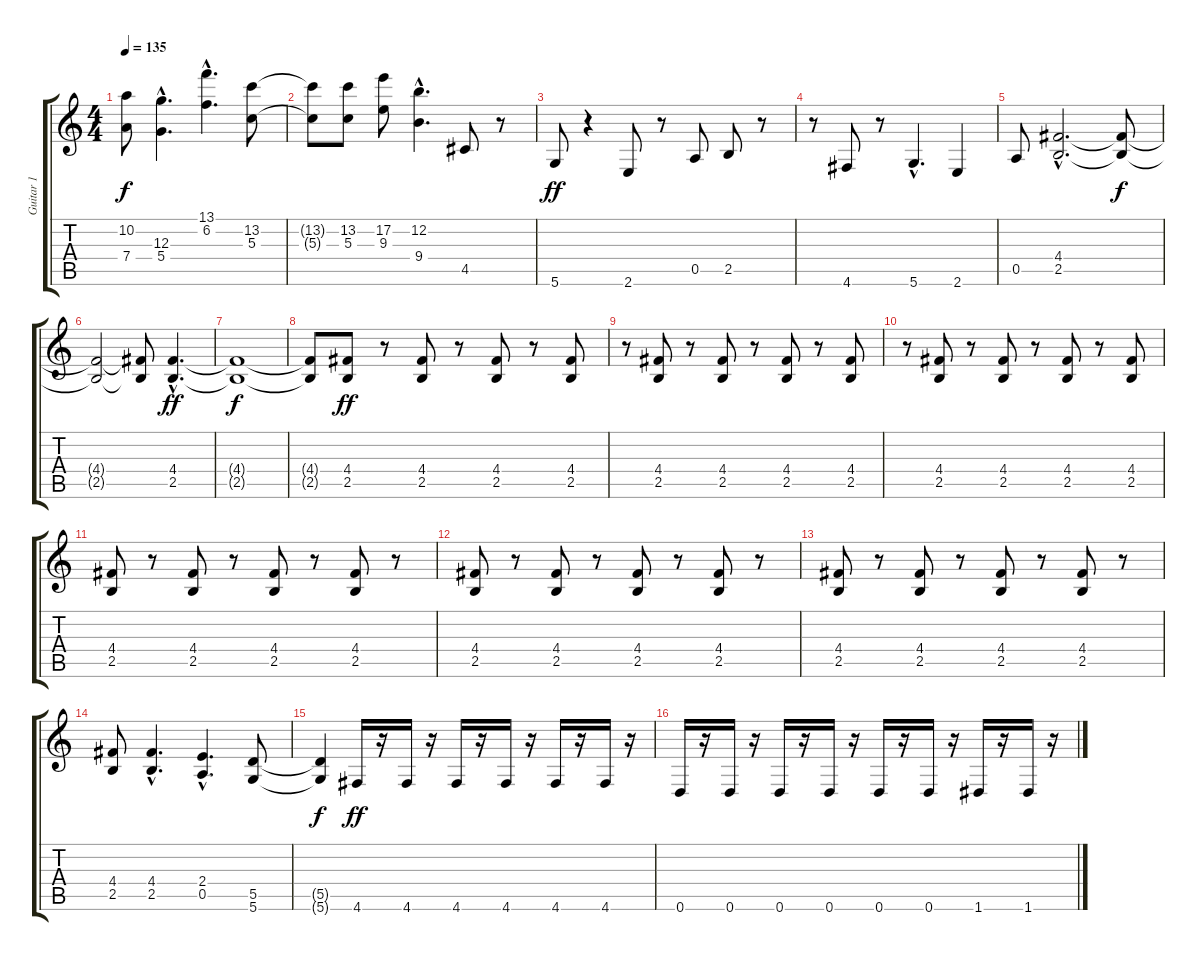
\track ("Guitar 1" "Guitar 1") {instrument distortionguitar}
\staff {score tabs}
\tuning (E4 B3 G3 D3 A2 D2) {hide}
\ts (4 4)
\tempo 135
\clef g2
\ks c
(10.2 7.4).8{dy f} (12.3{hac} 5.4{hac}).4{d} (13.1{hac} 6.2{hac}).4{d} (13.2 5.3).8 |
(13.2{t} 5.3{t}).8 (13.2 5.3).8 (17.2 9.3).8 (12.2{hac} 9.4{hac}).4{d} 4.5.8{balance 13} r.8 |
5.6.8{dy ff} r.4 2.6.8 r.8 0.5.8 2.5.8 r.8 |
r.8 4.6.8 r.8 5.6{hac}.4{d} 2.6.4 |
0.5.8 (4.4{hac} 2.5{hac}).2{d} (4.4{t} 2.5{t}).8{dy f} |
(4.4{t} 2.5{t}).2 (4.4{t} 2.5{t}).8 (4.4{hac} 2.5{hac}).4{d dy ff} |
(4.4{t} 2.5{t}).1{dy f} |
(4.4{t} 2.5{t}).8 (4.4 2.5).8{dy ff} r.8 (4.4 2.5).8 r.8 (4.4 2.5).8 r.8 (4.4 2.5).8 |
r.8 (4.4 2.5).8 r.8 (4.4 2.5).8 r.8 (4.4 2.5).8 r.8 (4.4 2.5).8 |
r.8 (4.4 2.5).8 r.8 (4.4 2.5).8 r.8 (4.4 2.5).8 r.8 (4.4 2.5).8 |
(4.4 2.5).8 r.8 (4.4 2.5).8 r.8 (4.4 2.5).8 r.8 (4.4 2.5).8 r.8 |
(4.4 2.5).8 r.8 (4.4 2.5).8 r.8 (4.4 2.5).8 r.8 (4.4 2.5).8 r.8 |
(4.4 2.5).8 r.8 (4.4 2.5).8 r.8 (4.4 2.5).8 r.8 (4.4 2.5).8 r.8 |
(4.4 2.5).8 (4.4{hac} 2.5{hac}).4{d} (2.4{hac} 0.5{hac}).4{d} (5.5 5.6).8 |
(5.5{t} 5.6{t}).4{dy f} 4.6.16{dy ff} r.16 4.6.16 r.16 4.6.16 r.16 4.6.16 r.16 4.6.16 r.16 4.6.16 r.16 |
0.6.16 r.16 0.6.16 r.16 0.6.16 r.16 0.6.16 r.16 0.6.16 r.16 0.6.16 r.16 1.6.16 r.16 1.6.16 r.16
